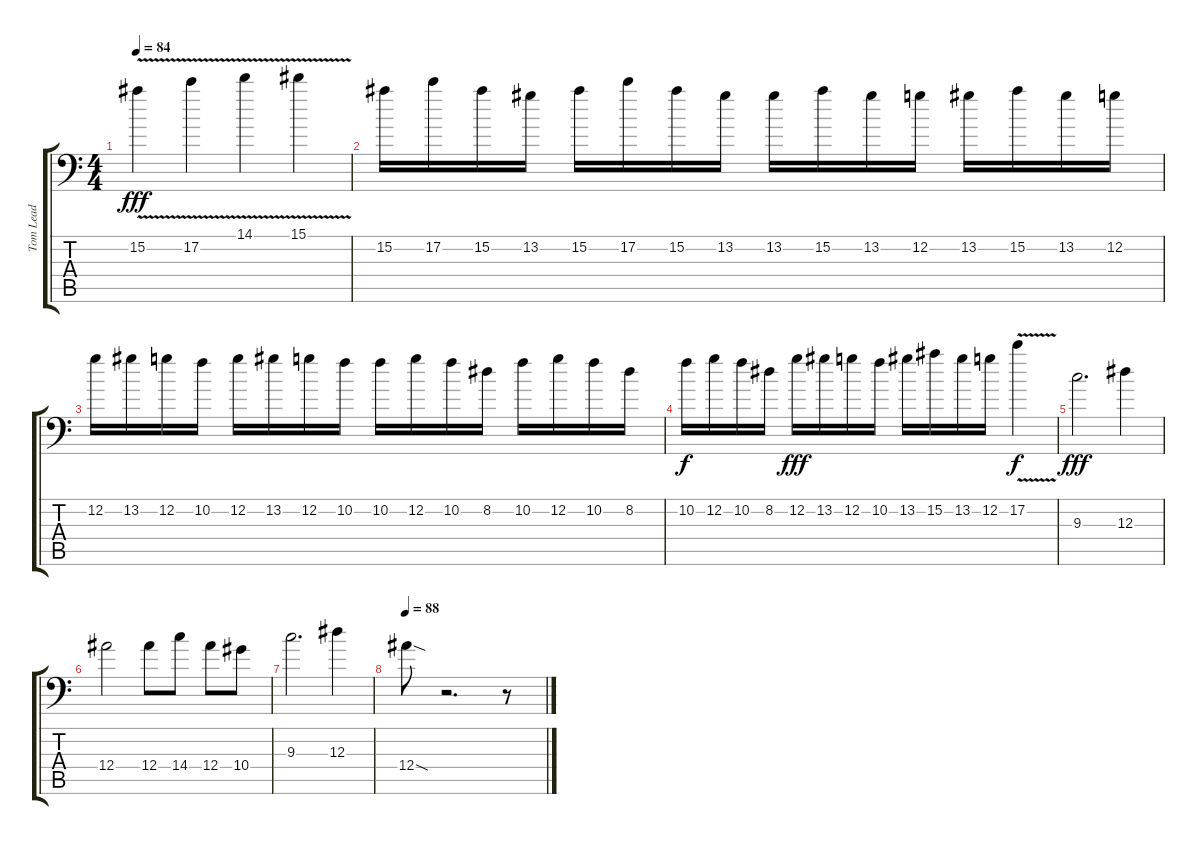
\track ("Tom Lead" "Tom Lead") {instrument distortionguitar}
\staff {score tabs}
\tuning (C4 G3 Eb3 Bb2 F2 Bb1) {hide}
\ts (4 4)
\tempo 84
\clef f4
\ks c
15.2{v}.4{dy fff} 17.2{v}.4 14.1{v}.4 15.1{v}.4 |
15.2.16{volume 16} 17.2.16 15.2.16 13.2.16 15.2.16 17.2.16 15.2.16 13.2.16 13.2.16 15.2.16 13.2.16 12.2.16 13.2.16 15.2.16 13.2.16 12.2.16 |
12.2.16 13.2.16 12.2.16 10.2.16 12.2.16 13.2.16 12.2.16 10.2.16 10.2.16 12.2.16 10.2.16 8.2.16 10.2.16 12.2.16 10.2.16 8.2.16 |
10.2.16{dy f} 12.2.16 10.2.16 8.2.16 12.2.16{dy fff} 13.2.16 12.2.16 10.2.16 13.2.16 15.2.16 13.2.16 12.2.16 17.2{v}.4{dy f} |
9.3.2{d dy fff volume 7} 12.3.4 |
12.4.2 12.4.8 14.4.8 12.4.8 10.4.8 |
9.3.2{d} 12.3.4 |
\tempo 88
12.4{sod}.8 r.2{d} r.8
